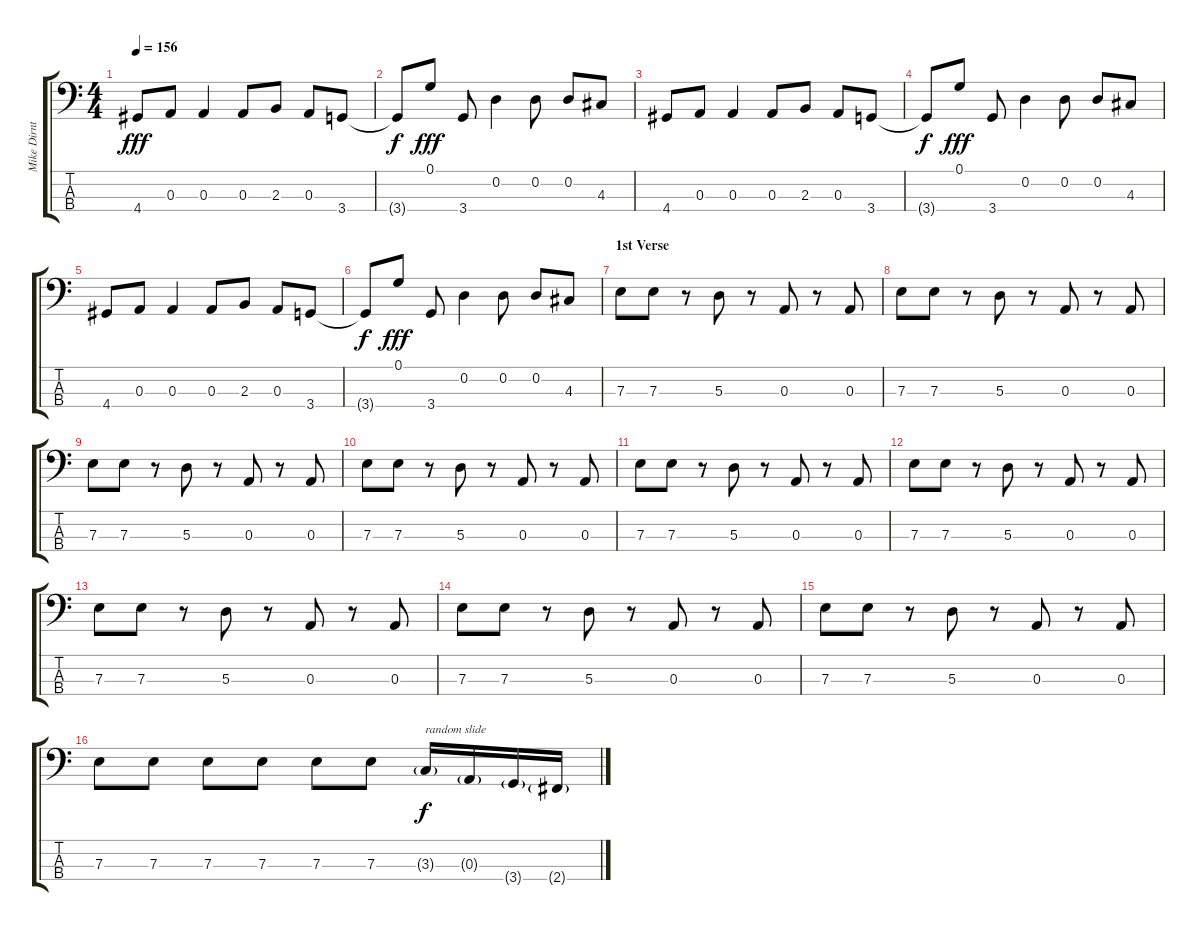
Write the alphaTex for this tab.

\track ("Mike Dirnt (Bass)" "Mike Dirnt") {instrument electricbasspick}
\staff {score tabs}
\tuning (G2 D2 A1 E1) {hide}
\ts (4 4)
\tempo 156
\clef f4
\ks c
4.4.8{dy fff} 0.3.8 0.3.4 0.3.8 2.3.8 0.3.8 3.4.8 |
3.4{t}.8{dy f} 0.1.8{dy fff} 3.4.8 0.2.4 0.2.8 0.2.8 4.3.8 |
4.4.8 0.3.8 0.3.4 0.3.8 2.3.8 0.3.8 3.4.8 |
3.4{t}.8{dy f} 0.1.8{dy fff} 3.4.8 0.2.4 0.2.8 0.2.8 4.3.8 |
4.4.8 0.3.8 0.3.4 0.3.8 2.3.8 0.3.8 3.4.8 |
3.4{t}.8{dy f} 0.1.8{dy fff} 3.4.8 0.2.4 0.2.8 0.2.8 4.3.8 |
\section ("" "1st Verse")
7.3.8 7.3.8 r.8 5.3.8 r.8 0.3.8 r.8 0.3.8 |
7.3.8 7.3.8 r.8 5.3.8 r.8 0.3.8 r.8 0.3.8 |
7.3.8 7.3.8 r.8 5.3.8 r.8 0.3.8 r.8 0.3.8 |
7.3.8 7.3.8 r.8 5.3.8 r.8 0.3.8 r.8 0.3.8 |
7.3.8 7.3.8 r.8 5.3.8 r.8 0.3.8 r.8 0.3.8 |
7.3.8 7.3.8 r.8 5.3.8 r.8 0.3.8 r.8 0.3.8 |
7.3.8 7.3.8 r.8 5.3.8 r.8 0.3.8 r.8 0.3.8 |
7.3.8 7.3.8 r.8 5.3.8 r.8 0.3.8 r.8 0.3.8 |
7.3.8 7.3.8 r.8 5.3.8 r.8 0.3.8 r.8 0.3.8 |
7.3.8 7.3.8 7.3.8 7.3.8 7.3.8 7.3.8 3.3{g}.16{txt "random slide" dy f} 0.3{g}.16 3.4{g}.16 2.4{g}.16
